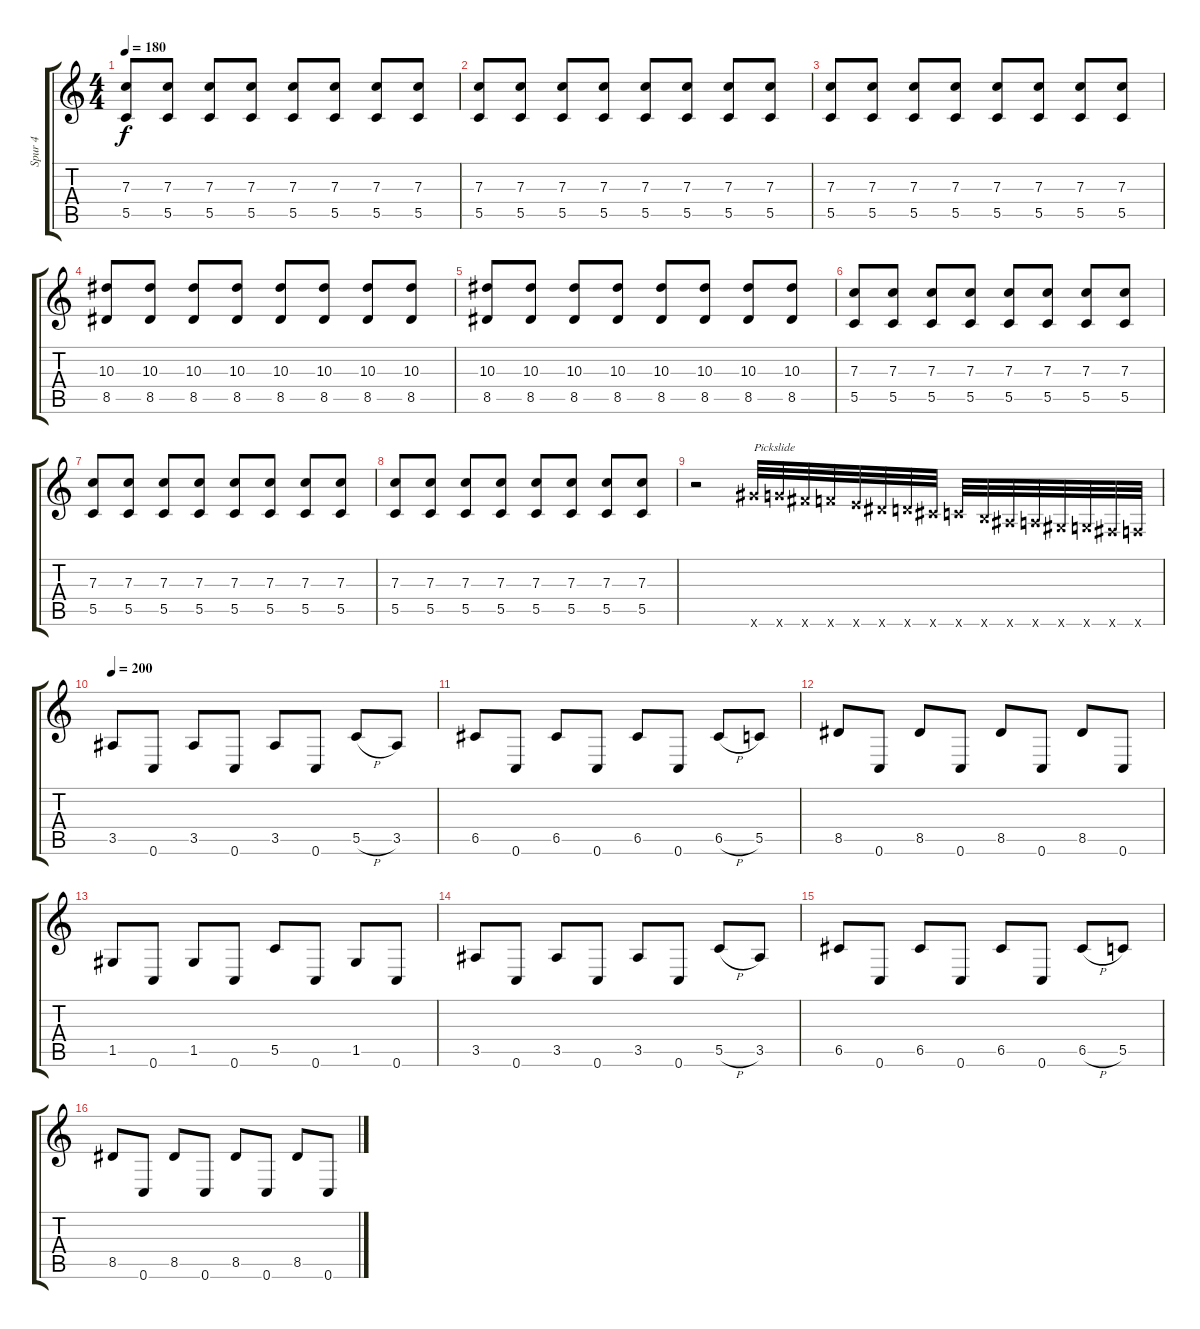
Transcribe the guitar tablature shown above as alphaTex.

\track ("Spur 4" "Spur 4") {instrument distortionguitar}
\staff {score tabs}
\tuning (D4 A3 F3 C3 G2 C2) {hide}
\ts (4 4)
\tempo 180
\clef g2
\ks c
(7.3 5.5).8{dy f} (7.3 5.5).8 (7.3 5.5).8 (7.3 5.5).8 (7.3 5.5).8 (7.3 5.5).8 (7.3 5.5).8 (7.3 5.5).8 |
(7.3 5.5).8 (7.3 5.5).8 (7.3 5.5).8 (7.3 5.5).8 (7.3 5.5).8 (7.3 5.5).8 (7.3 5.5).8 (7.3 5.5).8 |
(7.3 5.5).8 (7.3 5.5).8 (7.3 5.5).8 (7.3 5.5).8 (7.3 5.5).8 (7.3 5.5).8 (7.3 5.5).8 (7.3 5.5).8 |
(10.3 8.5).8 (10.3 8.5).8 (10.3 8.5).8 (10.3 8.5).8 (10.3 8.5).8 (10.3 8.5).8 (10.3 8.5).8 (10.3 8.5).8 |
(10.3 8.5).8 (10.3 8.5).8 (10.3 8.5).8 (10.3 8.5).8 (10.3 8.5).8 (10.3 8.5).8 (10.3 8.5).8 (10.3 8.5).8 |
(7.3 5.5).8 (7.3 5.5).8 (7.3 5.5).8 (7.3 5.5).8 (7.3 5.5).8 (7.3 5.5).8 (7.3 5.5).8 (7.3 5.5).8 |
(7.3 5.5).8 (7.3 5.5).8 (7.3 5.5).8 (7.3 5.5).8 (7.3 5.5).8 (7.3 5.5).8 (7.3 5.5).8 (7.3 5.5).8 |
(7.3 5.5).8 (7.3 5.5).8 (7.3 5.5).8 (7.3 5.5).8 (7.3 5.5).8 (7.3 5.5).8 (7.3 5.5).8 (7.3 5.5).8 |
r.2 20.6{x}.32{txt "Pickslide"} 19.6{x}.32 18.6{x}.32 17.6{x}.32 16.6{x}.32 15.6{x}.32 14.6{x}.32 13.6{x}.32 12.6{x}.32 11.6{x}.32 10.6{x}.32 9.6{x}.32 8.6{x}.32 7.6{x}.32 6.6{x}.32 5.6{x}.32 |
\tempo 200
3.5.8{volume 13} 0.6.8 3.5.8 0.6.8 3.5.8 0.6.8 5.5{h}.8 3.5.8 |
6.5.8 0.6.8 6.5.8 0.6.8 6.5.8 0.6.8 6.5{h}.8 5.5.8 |
8.5.8 0.6.8 8.5.8 0.6.8 8.5.8 0.6.8 8.5.8 0.6.8 |
1.5.8 0.6.8 1.5.8 0.6.8 5.5.8 0.6.8 1.5.8 0.6.8 |
3.5.8 0.6.8 3.5.8 0.6.8 3.5.8 0.6.8 5.5{h}.8 3.5.8 |
6.5.8 0.6.8 6.5.8 0.6.8 6.5.8 0.6.8 6.5{h}.8 5.5.8 |
8.5.8 0.6.8 8.5.8 0.6.8 8.5.8 0.6.8 8.5.8 0.6.8
